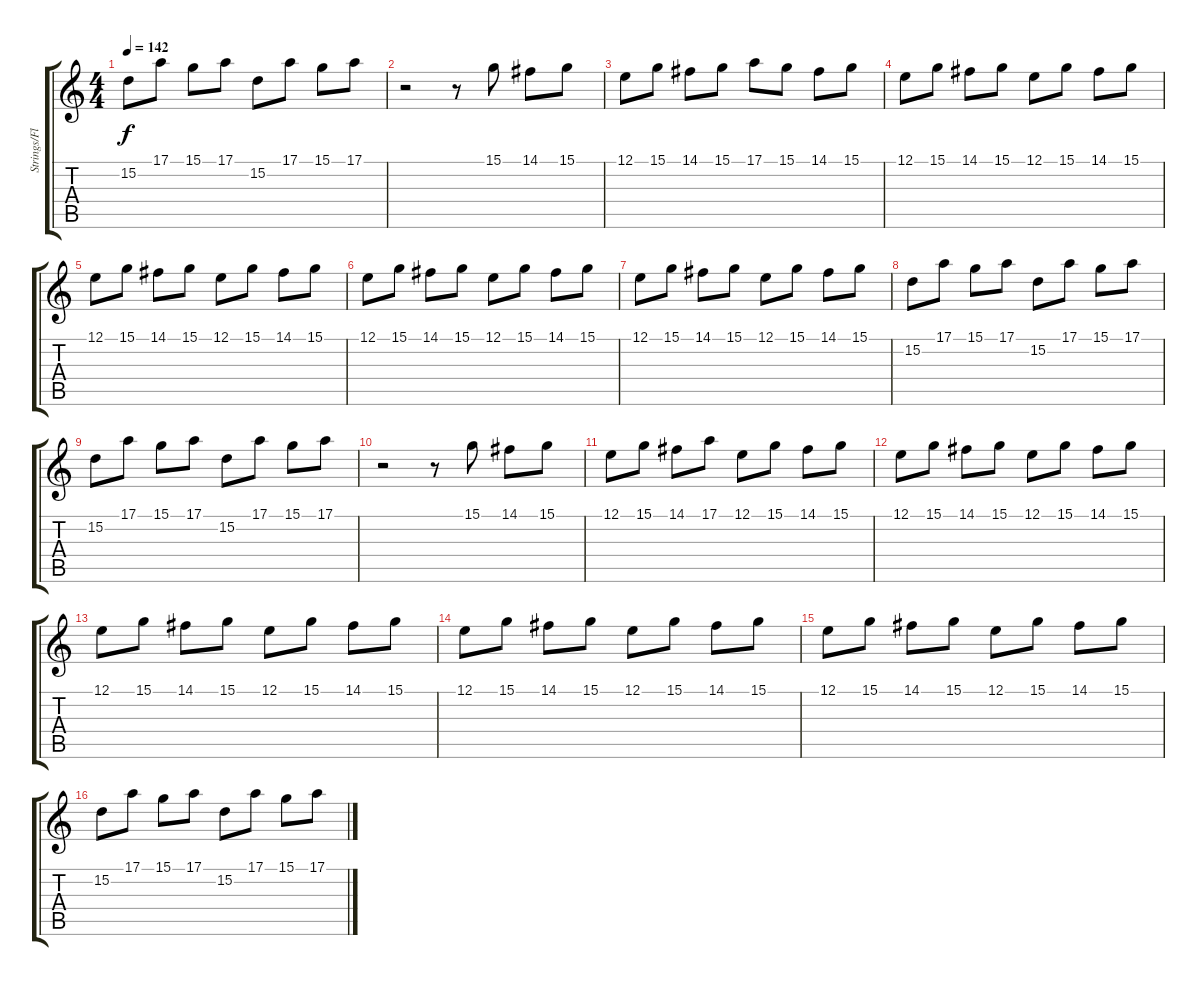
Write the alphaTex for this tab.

\track ("Strings/Flute" "Strings/Fl") {instrument electricgrandpiano}
\staff {score tabs}
\tuning (E4 B3 G3 D3 A2 E2) {hide}
\ts (4 4)
\tempo 142
\clef g2
\ks c
15.2.8{dy f} 17.1.8 15.1.8 17.1.8 15.2.8 17.1.8 15.1.8 17.1.8 |
r.2 r.8 15.1.8 14.1.8 15.1.8 |
12.1.8 15.1.8 14.1.8 15.1.8 17.1.8 15.1.8 14.1.8 15.1.8 |
12.1.8 15.1.8 14.1.8 15.1.8 12.1.8 15.1.8 14.1.8 15.1.8 |
12.1.8 15.1.8 14.1.8 15.1.8 12.1.8 15.1.8 14.1.8 15.1.8 |
12.1.8 15.1.8 14.1.8 15.1.8 12.1.8 15.1.8 14.1.8 15.1.8 |
12.1.8 15.1.8 14.1.8 15.1.8 12.1.8 15.1.8 14.1.8 15.1.8 |
15.2.8 17.1.8 15.1.8 17.1.8 15.2.8 17.1.8 15.1.8 17.1.8 |
15.2.8 17.1.8 15.1.8 17.1.8 15.2.8 17.1.8 15.1.8 17.1.8 |
r.2 r.8 15.1.8 14.1.8 15.1.8 |
12.1.8 15.1.8 14.1.8 17.1.8 12.1.8 15.1.8 14.1.8 15.1.8 |
12.1.8 15.1.8 14.1.8 15.1.8 12.1.8 15.1.8 14.1.8 15.1.8 |
12.1.8 15.1.8 14.1.8 15.1.8 12.1.8 15.1.8 14.1.8 15.1.8 |
12.1.8 15.1.8 14.1.8 15.1.8 12.1.8 15.1.8 14.1.8 15.1.8 |
12.1.8 15.1.8 14.1.8 15.1.8 12.1.8 15.1.8 14.1.8 15.1.8 |
15.2.8 17.1.8 15.1.8 17.1.8 15.2.8 17.1.8 15.1.8 17.1.8
